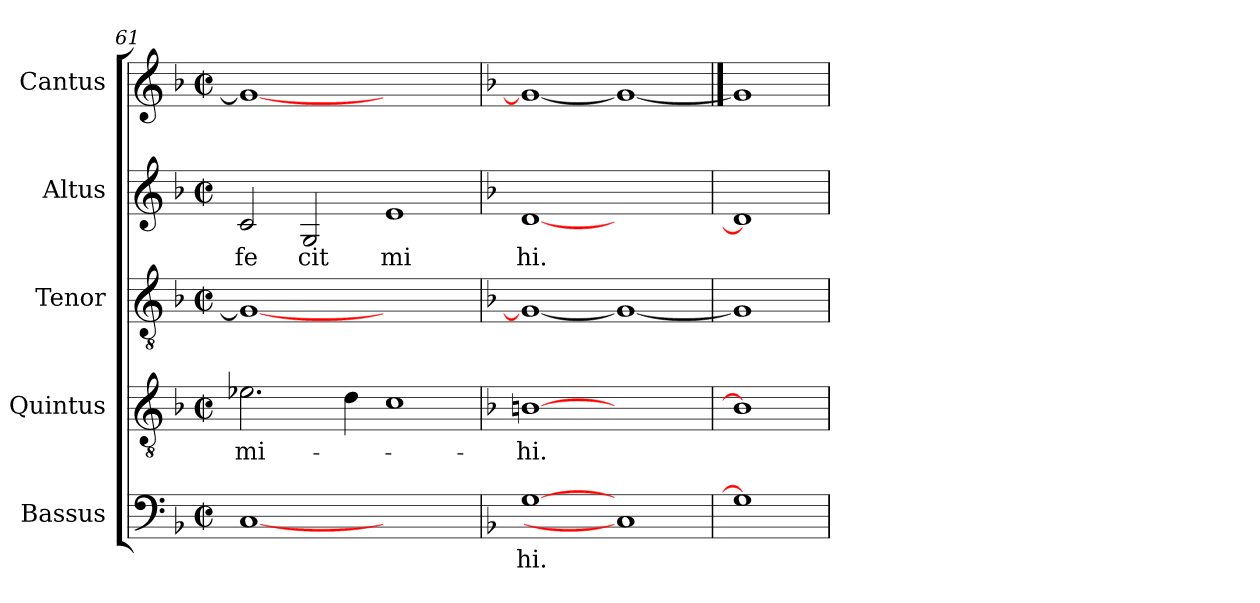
**kern	**text	**kern	**text	**kern	**kern	**text	**kern
*part5	*part5	*part4	*part4	*part3	*part2	*part2	*part1
*staff5	*staff5	*staff4	*staff4	*staff3	*staff2	*staff2	*staff1
*I"Bassus	*	*I"Quintus	*	*I"Tenor	*I"Altus	*	*I"Cantus
*clefF4	*	*clefGv2	*	*clefGv2	*clefG2	*	*clefG2
*k[b-]	*	*k[b-]	*	*k[b-]	*k[b-]	*	*k[b-]
*F:	*	*F:	*	*F:	*F:	*	*F:
*M2/2	*	*M2/2	*	*M2/2	*M2/2	*	*M2/2
*met(c|)	*	*met(c|)	*	*met(c|)	*met(c|)	*	*met(c|)
=61	=61	=61	=61	=61	=61	=61	=61
!	!	!	!LO:LY:b	!	!	!LO:LY:b:cj	!
[1C	.	2.e-\	mi-	1G_<	2c/	fe	1g_<
!	!	!	!	!	!	!LO:LY:b:cj	!
.	.	.	.	.	2G/	cit	.
.	.	4d\	.	.	.	.	.
!	!	!	!	!	!	!LO:LY:b:cj	!
1ryy	.	1c	.	1ryy	1e	mi	1ryy
=62	=62	=62	=62	=62	=62	=62	=62
*	*	*	*	*	*k[b-]	*	*
*	*	*	*	*	*F:	*	*
!	!LO:LY:b:cj	!	!LO:LY:b:cj	!	!	!LO:LY:b:cj	!
[1G	hi.	[1Bn	-hi.	1G_	[1d	hi.	1g_
1C]	.	1ryy	.	1G_	1ryy	.	1g_
=63	==63	=63	==63	=63	=63	==63	==63
1G]	.	1B]	.	1G]	1d]	.	1g]
=	=	=	=	=	=	=	=
*-	*-	*-	*-	*-	*-	*-	*-
